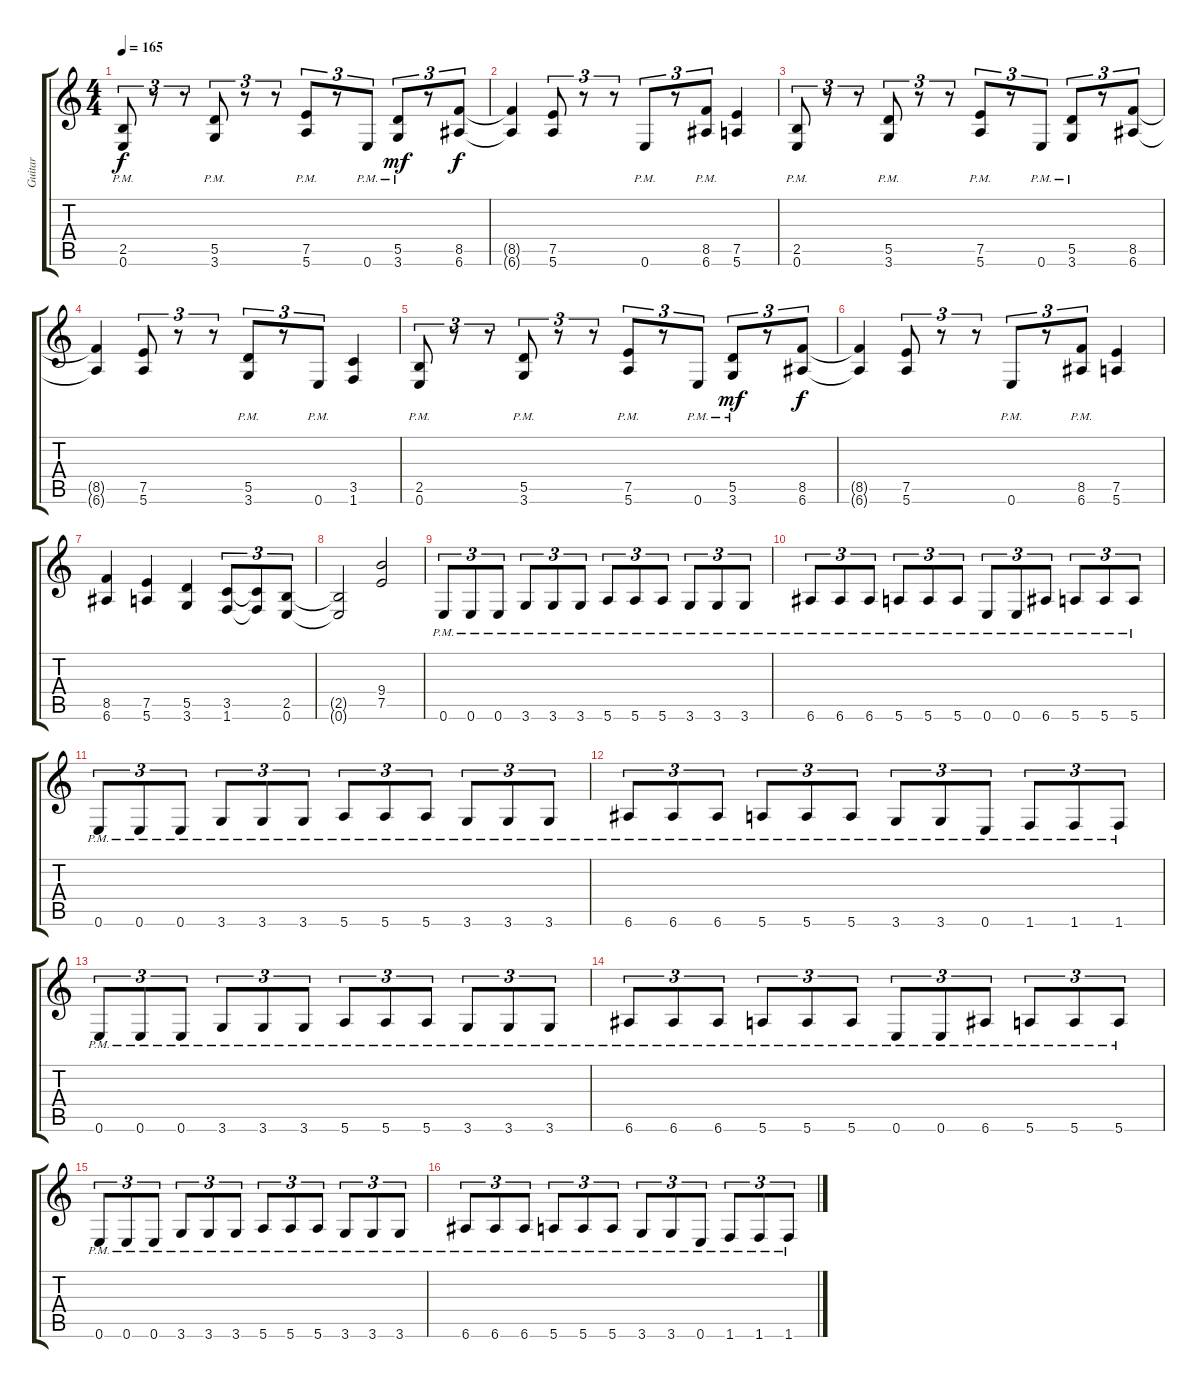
\track ("Guitar" "Guitar") {instrument distortionguitar}
\staff {score tabs}
\tuning (E4 B3 G3 D3 A2 E2) {hide}
\ts (4 4)
\tempo 165
\clef g2
\ks c
(2.5{pm} 0.6{pm}).8{tu (3 2) dy f} r.8{tu (3 2)} r.8{tu (3 2)} (5.5{pm} 3.6{pm}).8{tu (3 2)} r.8{tu (3 2)} r.8{tu (3 2)} (7.5{pm} 5.6{pm}).8{tu (3 2)} r.8{tu (3 2)} 0.6{pm}.8{tu (3 2)} (5.5{pm} 3.6{pm}).8{tu (3 2) dy mf} r.8{tu (3 2)} (8.5 6.6).8{tu (3 2) dy f} |
(8.5{t} 6.6{t}).4 (7.5 5.6).8{tu (3 2)} r.8{tu (3 2)} r.8{tu (3 2)} 0.6{pm}.8{tu (3 2)} r.8{tu (3 2)} (8.5{pm} 6.6{pm}).8{tu (3 2)} (7.5 5.6).4 |
(2.5{pm} 0.6{pm}).8{tu (3 2)} r.8{tu (3 2)} r.8{tu (3 2)} (5.5{pm} 3.6{pm}).8{tu (3 2)} r.8{tu (3 2)} r.8{tu (3 2)} (7.5{pm} 5.6{pm}).8{tu (3 2)} r.8{tu (3 2)} 0.6{pm}.8{tu (3 2)} (5.5{pm} 3.6{pm}).8{tu (3 2)} r.8{tu (3 2)} (8.5 6.6).8{tu (3 2)} |
(8.5{t} 6.6{t}).4 (7.5 5.6).8{tu (3 2)} r.8{tu (3 2)} r.8{tu (3 2)} (5.5{pm} 3.6{pm}).8{tu (3 2)} r.8{tu (3 2)} 0.6{pm}.8{tu (3 2)} (3.5 1.6).4 |
(2.5{pm} 0.6{pm}).8{tu (3 2)} r.8{tu (3 2)} r.8{tu (3 2)} (5.5{pm} 3.6{pm}).8{tu (3 2)} r.8{tu (3 2)} r.8{tu (3 2)} (7.5{pm} 5.6{pm}).8{tu (3 2)} r.8{tu (3 2)} 0.6{pm}.8{tu (3 2)} (5.5{pm} 3.6{pm}).8{tu (3 2) dy mf} r.8{tu (3 2)} (8.5 6.6).8{tu (3 2) dy f} |
(8.5{t} 6.6{t}).4 (7.5 5.6).8{tu (3 2)} r.8{tu (3 2)} r.8{tu (3 2)} 0.6{pm}.8{tu (3 2)} r.8{tu (3 2)} (8.5{pm} 6.6{pm}).8{tu (3 2)} (7.5 5.6).4 |
(8.5 6.6).4 (7.5 5.6).4 (5.5 3.6).4 (3.5 1.6).8{tu (3 2)} (3.5{t} 1.6{t}).8{tu (3 2)} (2.5 0.6).8{tu (3 2)} |
(2.5{t} 0.6{t}).2 (9.4 7.5).2 |
0.6{pm}.8{tu (3 2)} 0.6{pm}.8{tu (3 2)} 0.6{pm}.8{tu (3 2)} 3.6{pm}.8{tu (3 2)} 3.6{pm}.8{tu (3 2)} 3.6{pm}.8{tu (3 2)} 5.6{pm}.8{tu (3 2)} 5.6{pm}.8{tu (3 2)} 5.6{pm}.8{tu (3 2)} 3.6{pm}.8{tu (3 2)} 3.6{pm}.8{tu (3 2)} 3.6{pm}.8{tu (3 2)} |
6.6{pm}.8{tu (3 2)} 6.6{pm}.8{tu (3 2)} 6.6{pm}.8{tu (3 2)} 5.6{pm}.8{tu (3 2)} 5.6{pm}.8{tu (3 2)} 5.6{pm}.8{tu (3 2)} 0.6{pm}.8{tu (3 2)} 0.6{pm}.8{tu (3 2)} 6.6{pm}.8{tu (3 2)} 5.6{pm}.8{tu (3 2)} 5.6{pm}.8{tu (3 2)} 5.6{pm}.8{tu (3 2)} |
0.6{pm}.8{tu (3 2)} 0.6{pm}.8{tu (3 2)} 0.6{pm}.8{tu (3 2)} 3.6{pm}.8{tu (3 2)} 3.6{pm}.8{tu (3 2)} 3.6{pm}.8{tu (3 2)} 5.6{pm}.8{tu (3 2)} 5.6{pm}.8{tu (3 2)} 5.6{pm}.8{tu (3 2)} 3.6{pm}.8{tu (3 2)} 3.6{pm}.8{tu (3 2)} 3.6{pm}.8{tu (3 2)} |
6.6{pm}.8{tu (3 2)} 6.6{pm}.8{tu (3 2)} 6.6{pm}.8{tu (3 2)} 5.6{pm}.8{tu (3 2)} 5.6{pm}.8{tu (3 2)} 5.6{pm}.8{tu (3 2)} 3.6{pm}.8{tu (3 2)} 3.6{pm}.8{tu (3 2)} 0.6{pm}.8{tu (3 2)} 1.6{pm}.8{tu (3 2)} 1.6{pm}.8{tu (3 2)} 1.6{pm}.8{tu (3 2)} |
0.6{pm}.8{tu (3 2)} 0.6{pm}.8{tu (3 2)} 0.6{pm}.8{tu (3 2)} 3.6{pm}.8{tu (3 2)} 3.6{pm}.8{tu (3 2)} 3.6{pm}.8{tu (3 2)} 5.6{pm}.8{tu (3 2)} 5.6{pm}.8{tu (3 2)} 5.6{pm}.8{tu (3 2)} 3.6{pm}.8{tu (3 2)} 3.6{pm}.8{tu (3 2)} 3.6{pm}.8{tu (3 2)} |
6.6{pm}.8{tu (3 2)} 6.6{pm}.8{tu (3 2)} 6.6{pm}.8{tu (3 2)} 5.6{pm}.8{tu (3 2)} 5.6{pm}.8{tu (3 2)} 5.6{pm}.8{tu (3 2)} 0.6{pm}.8{tu (3 2)} 0.6{pm}.8{tu (3 2)} 6.6{pm}.8{tu (3 2)} 5.6{pm}.8{tu (3 2)} 5.6{pm}.8{tu (3 2)} 5.6{pm}.8{tu (3 2)} |
0.6{pm}.8{tu (3 2)} 0.6{pm}.8{tu (3 2)} 0.6{pm}.8{tu (3 2)} 3.6{pm}.8{tu (3 2)} 3.6{pm}.8{tu (3 2)} 3.6{pm}.8{tu (3 2)} 5.6{pm}.8{tu (3 2)} 5.6{pm}.8{tu (3 2)} 5.6{pm}.8{tu (3 2)} 3.6{pm}.8{tu (3 2)} 3.6{pm}.8{tu (3 2)} 3.6{pm}.8{tu (3 2)} |
6.6{pm}.8{tu (3 2)} 6.6{pm}.8{tu (3 2)} 6.6{pm}.8{tu (3 2)} 5.6{pm}.8{tu (3 2)} 5.6{pm}.8{tu (3 2)} 5.6{pm}.8{tu (3 2)} 3.6{pm}.8{tu (3 2)} 3.6{pm}.8{tu (3 2)} 0.6{pm}.8{tu (3 2)} 1.6{pm}.8{tu (3 2)} 1.6{pm}.8{tu (3 2)} 1.6{pm}.8{tu (3 2)}
